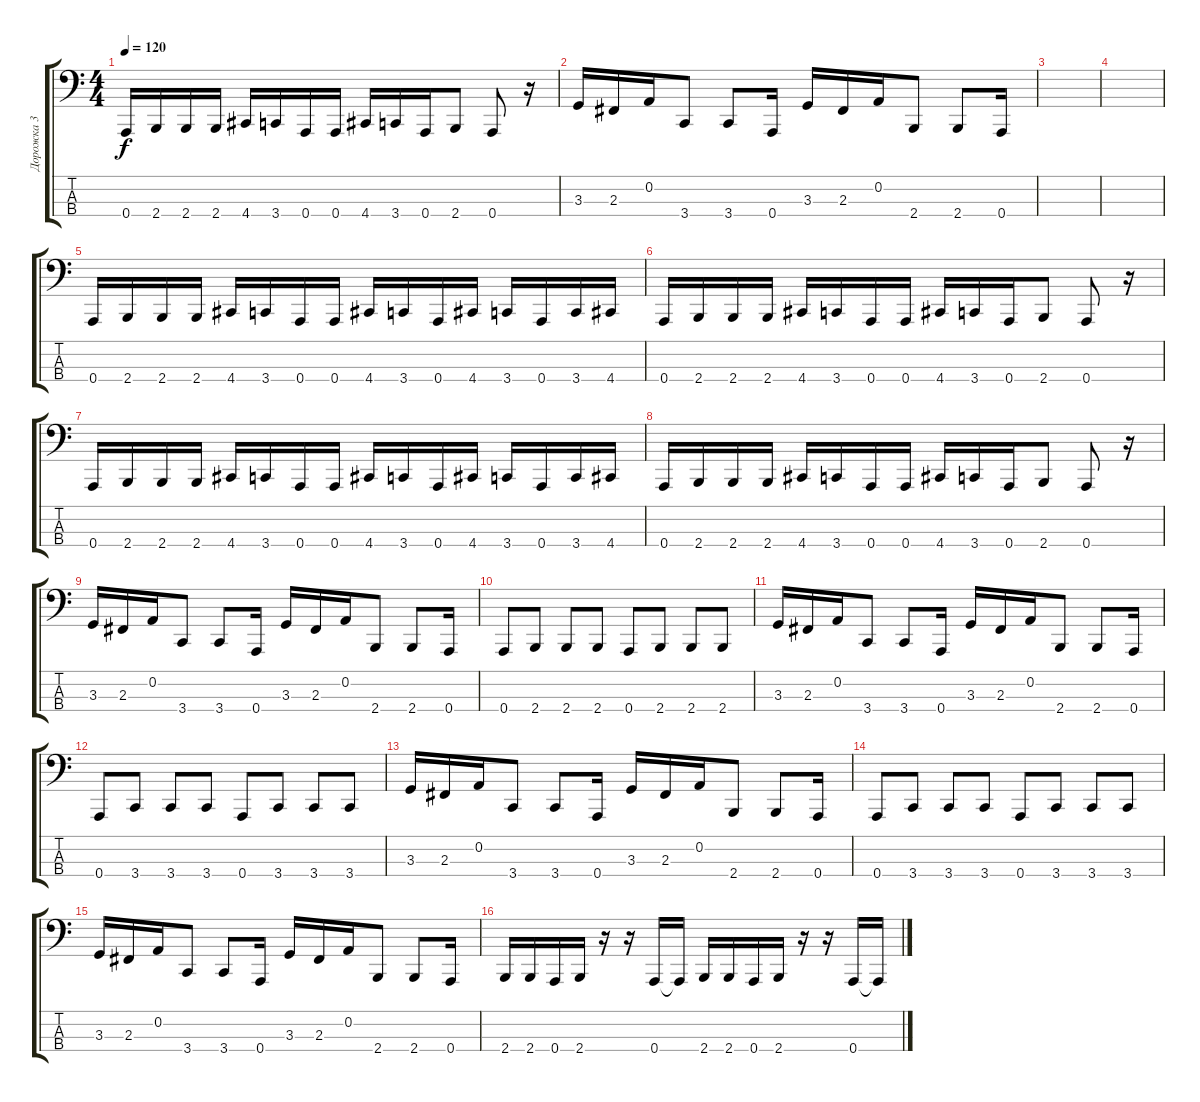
\track ("Дорожка 3" "Дорожка 3") {instrument electricbassfinger}
\staff {score tabs}
\tuning (D2 A1 E1 A0) {hide}
\ts (4 4)
\tempo 120
\clef f4
\ks c
0.4.16{dy f} 2.4.16 2.4.16 2.4.16 4.4.16 3.4.16 0.4.16 0.4.16 4.4.16 3.4.16 0.4.16 2.4.8 0.4.8 r.16 |
3.3.16 2.3.16 0.2.16 3.4.8 3.4.8 0.4.16 3.3.16 2.3.16 0.2.16 2.4.8 2.4.8 0.4.16 |
|
|
0.4.16 2.4.16 2.4.16 2.4.16 4.4.16 3.4.16 0.4.16 0.4.16 4.4.16 3.4.16 0.4.16 4.4.16 3.4.16 0.4.16 3.4.16 4.4.16 |
0.4.16 2.4.16 2.4.16 2.4.16 4.4.16 3.4.16 0.4.16 0.4.16 4.4.16 3.4.16 0.4.16 2.4.8 0.4.8 r.16 |
0.4.16 2.4.16 2.4.16 2.4.16 4.4.16 3.4.16 0.4.16 0.4.16 4.4.16 3.4.16 0.4.16 4.4.16 3.4.16 0.4.16 3.4.16 4.4.16 |
0.4.16 2.4.16 2.4.16 2.4.16 4.4.16 3.4.16 0.4.16 0.4.16 4.4.16 3.4.16 0.4.16 2.4.8 0.4.8 r.16 |
3.3.16 2.3.16 0.2.16 3.4.8 3.4.8 0.4.16 3.3.16 2.3.16 0.2.16 2.4.8 2.4.8 0.4.16 |
0.4.8 2.4.8 2.4.8 2.4.8 0.4.8 2.4.8 2.4.8 2.4.8 |
3.3.16 2.3.16 0.2.16 3.4.8 3.4.8 0.4.16 3.3.16 2.3.16 0.2.16 2.4.8 2.4.8 0.4.16 |
0.4.8 3.4.8 3.4.8 3.4.8 0.4.8 3.4.8 3.4.8 3.4.8 |
3.3.16 2.3.16 0.2.16 3.4.8 3.4.8 0.4.16 3.3.16 2.3.16 0.2.16 2.4.8 2.4.8 0.4.16 |
0.4.8 3.4.8 3.4.8 3.4.8 0.4.8 3.4.8 3.4.8 3.4.8 |
3.3.16 2.3.16 0.2.16 3.4.8 3.4.8 0.4.16 3.3.16 2.3.16 0.2.16 2.4.8 2.4.8 0.4.16 |
2.4.16 2.4.16 0.4.16 2.4.16 r.16 r.16 0.4.16 0.4{t}.16 2.4.16 2.4.16 0.4.16 2.4.16 r.16 r.16 0.4.16 0.4{t}.16
